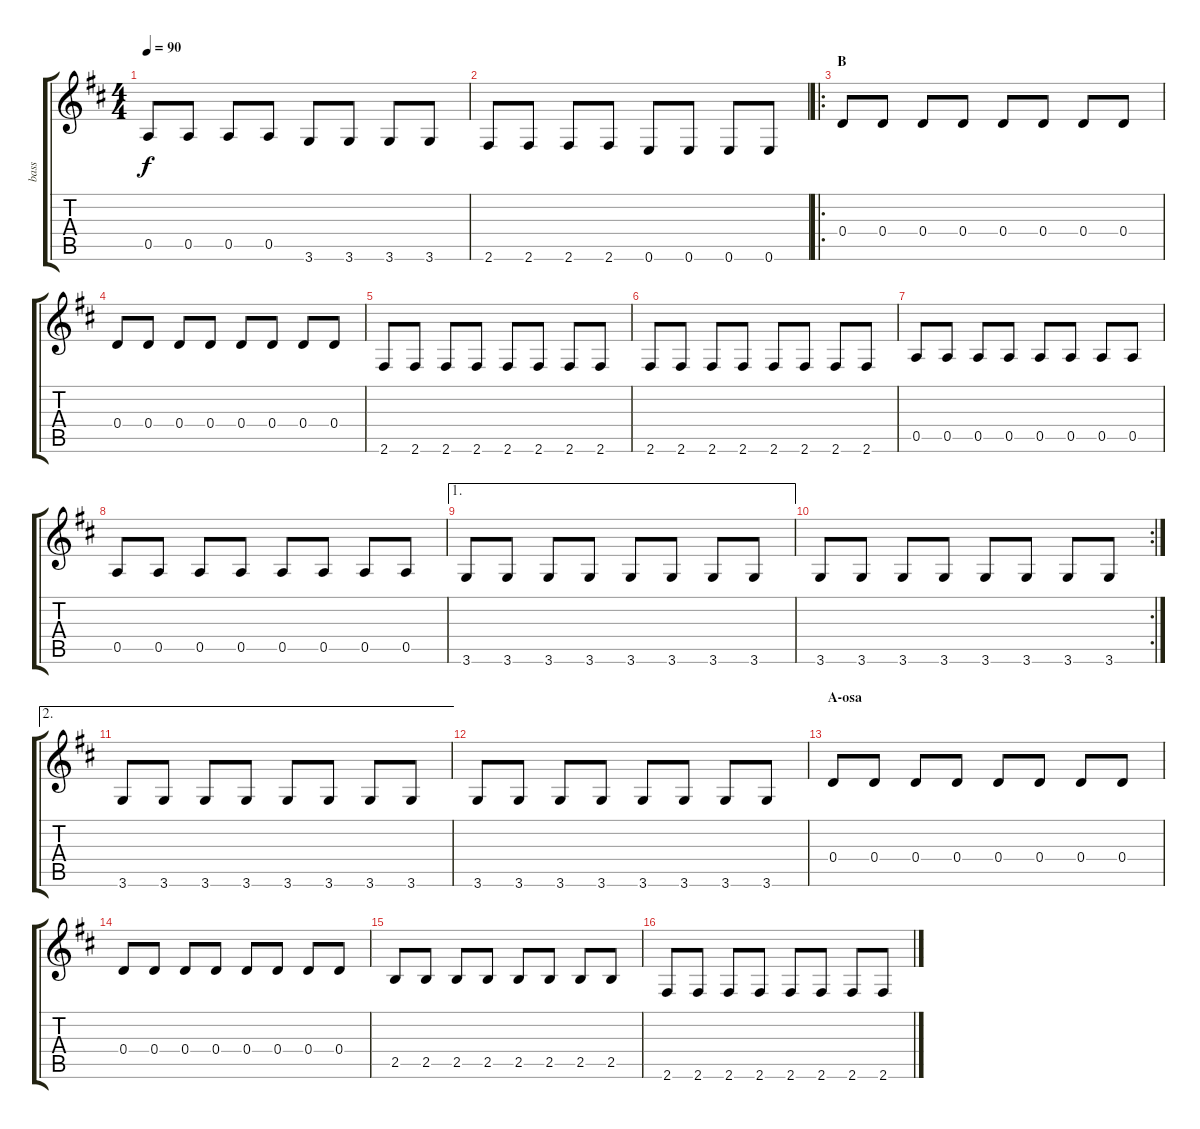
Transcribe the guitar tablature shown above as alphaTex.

\track ("bass" "bass") {instrument electricbassfinger}
\staff {score tabs}
\tuning (E4 B3 G3 D3 A2 E2) {hide}
\ts (4 4)
\tempo 90
\clef g2
\ks d
0.5.8{dy f} 0.5.8 0.5.8 0.5.8 3.6.8 3.6.8 3.6.8 3.6.8 |
2.6.8 2.6.8 2.6.8 2.6.8 0.6.8 0.6.8 0.6.8 0.6.8 |
\ro
\section ("" "B")
0.4.8 0.4.8 0.4.8 0.4.8 0.4.8 0.4.8 0.4.8 0.4.8 |
0.4.8 0.4.8 0.4.8 0.4.8 0.4.8 0.4.8 0.4.8 0.4.8 |
2.6.8 2.6.8 2.6.8 2.6.8 2.6.8 2.6.8 2.6.8 2.6.8 |
2.6.8 2.6.8 2.6.8 2.6.8 2.6.8 2.6.8 2.6.8 2.6.8 |
0.5.8 0.5.8 0.5.8 0.5.8 0.5.8 0.5.8 0.5.8 0.5.8 |
0.5.8 0.5.8 0.5.8 0.5.8 0.5.8 0.5.8 0.5.8 0.5.8 |
\ae 1
3.6.8 3.6.8 3.6.8 3.6.8 3.6.8 3.6.8 3.6.8 3.6.8 |
\rc 2
3.6.8 3.6.8 3.6.8 3.6.8 3.6.8 3.6.8 3.6.8 3.6.8 |
\ae 2
3.6.8 3.6.8 3.6.8 3.6.8 3.6.8 3.6.8 3.6.8 3.6.8 |
3.6.8 3.6.8 3.6.8 3.6.8 3.6.8 3.6.8 3.6.8 3.6.8 |
\section ("" "A-osa")
0.4.8 0.4.8 0.4.8 0.4.8 0.4.8 0.4.8 0.4.8 0.4.8 |
0.4.8 0.4.8 0.4.8 0.4.8 0.4.8 0.4.8 0.4.8 0.4.8 |
2.5.8 2.5.8 2.5.8 2.5.8 2.5.8 2.5.8 2.5.8 2.5.8 |
2.6.8 2.6.8 2.6.8 2.6.8 2.6.8 2.6.8 2.6.8 2.6.8
